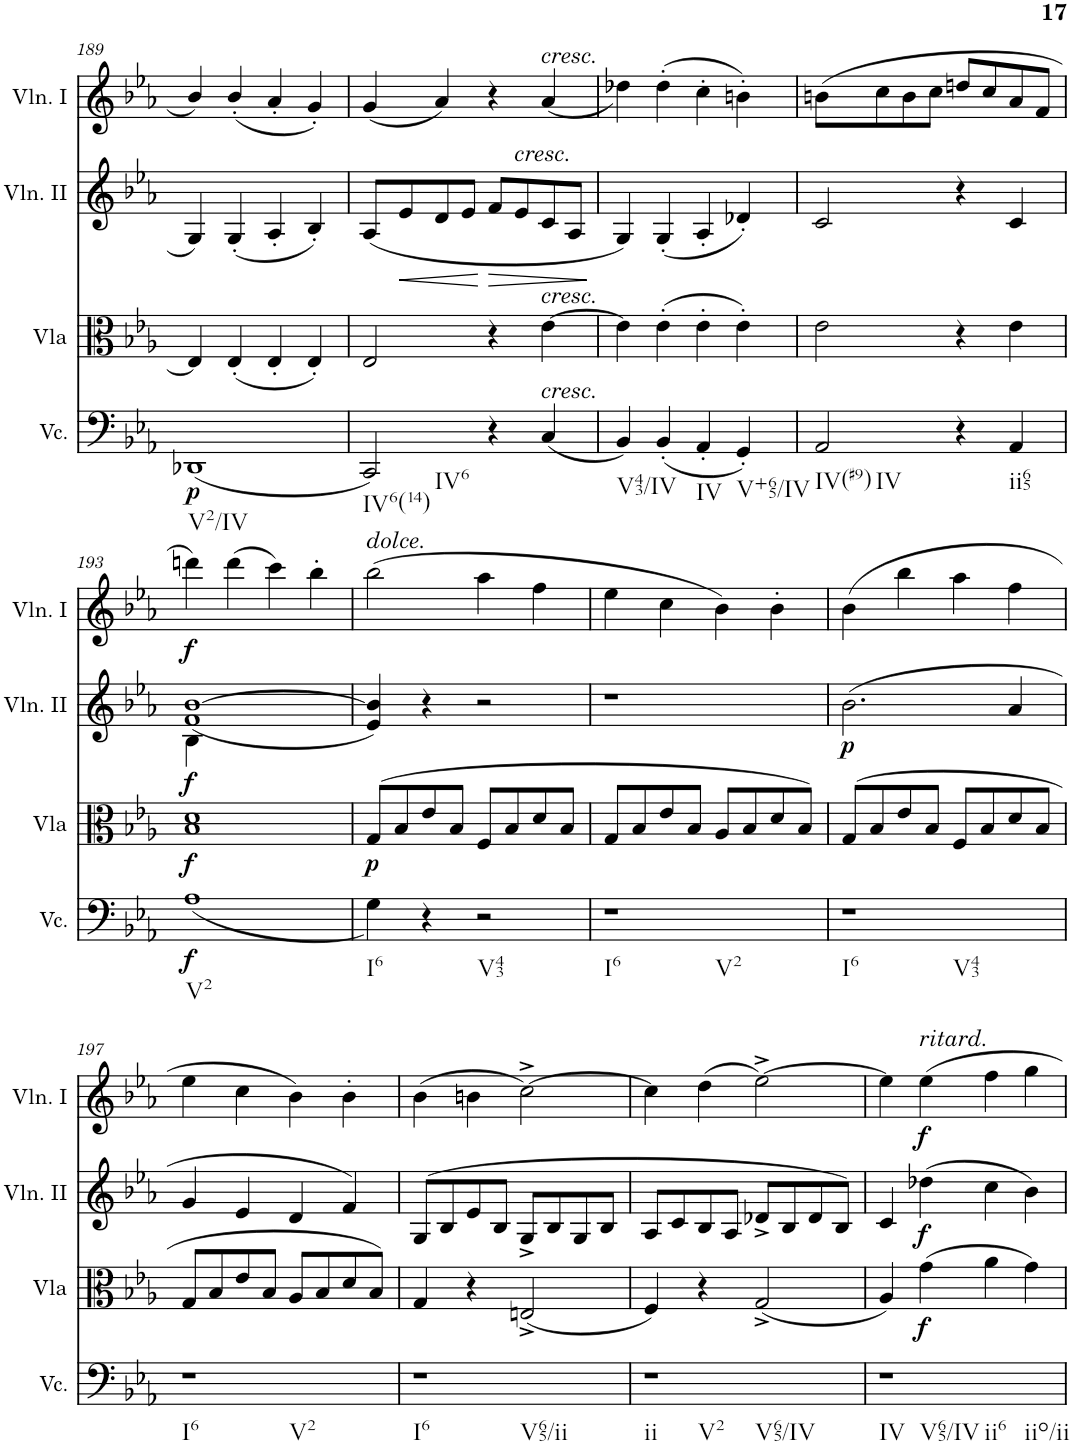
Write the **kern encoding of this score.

**kern	**dynam	**kern	**dynam	**kern	**dynam	**kern	**dynam
*part4	*part4	*part3	*part3	*part2	*part2	*part1	*part1
*staff4	*staff4	*staff3	*staff3	*staff2	*staff2	*staff1	*staff1
*I"Violoncello	*	*I"Viola	*	*I"Violino II	*	*I"Violino I	*
*I'Vc.	*	*I'Vla	*	*I'Vln. II	*	*I'Vln. I	*
!!LO:PB:g=z
*clefF4	*	*clefC3	*	*clefG2	*	*clefG2	*
*k[b-e-a-]	*	*k[b-e-a-]	*	*k[b-e-a-]	*	*k[b-e-a-]	*
*M4/4	*	*M4/4	*	*M4/4	*	*M4/4	*
*met(c)	*	*met(c)	*	*met(c)	*	*met(c)	*
=189	=189	=189	=189	=189	=189	=189	=189
!LO:TX:b:t=V2/IV	!	!	!	!	!	!	!
!	!LO:DY:b	!	!	!	!	!	!
(<1DD-X	p	4E-/]	.	4G/	.	4b-/	.
.	.	(<4E-'/	.	(<4G'/	.	(<4b-'/	.
.	.	4E-'/	.	4A-'/	.	4a-'/	.
.	.	4E-'/)	.	4B-'/)	.	4g'/)	.
=190	=190	=190	=190	=190	=190	=190	=190
!LO:TX:b:t=IV6(14)	!	!	!	!	!	!	!
!LO:TX:b:t=IV6	!	!	!	!	!	!	!
2CC/)	.	2E-/	.	(<8A-/L	.	(<4g/	.
!	!	!	!	!	!LO:HP:b	!	!
.	.	.	.	8e-/	<	.	.
.	.	.	.	8d/	.	4a-/)	.
.	.	.	.	8e-/J	.	.	.
!	!	!	!	!	!LO:HP:n=1:b	!	!
4r	.	4r	.	8f/L	[ >	4r	.
!	!	!	!	!LO:TX:a:i:t=cresc.	!	!	!
.	.	.	.	8e-/	.	.	.
!	!	!	!	!	!	!LO:TX:a:i:t=cresc.	!
!	!	!LO:TX:a:i:t=cresc.	!	!	!	!	!
!LO:TX:a:i:t=cresc.	!	!	!	!	!	!	!
(<4C/	.	[4e-\	.	8c/	.	(<4a-/	.
.	.	.	.	8A-/J	.	.	.
.	.	.	.	.	]	.	.
=191	=191	=191	=191	=191	=191	=191	=191
!LO:TX:b:t=V43/IV	!	!	!	!	!	!	!
4BB-/)	.	4e-\]	.	4G/)	.	4dd-X\)	.
(<4BB-'/	.	(>4e-'\	.	(<4G'/	.	(>4dd-'\	.
!LO:TX:b:t=IV	!	!	!	!	!	!	!
4AA-'/	.	4e-'\	.	4A-'/	.	4cc'\	.
!LO:TX:b:t=V+65/IV	!	!	!	!	!	!	!
4GG'/)	.	4e-'\)	.	4d-X'/)	.	4bn'\)	.
=192	=192	=192	=192	=192	=192	=192	=192
!LO:TX:b:t=IV(#9)	!	!	!	!	!	!	!
!LO:TX:b:t=IV	!	!	!	!	!	!	!
2AA-/	.	2e-\	.	2c/	.	(>8bn\L	.
.	.	.	.	.	.	8cc\	.
.	.	.	.	.	.	8b\	.
.	.	.	.	.	.	8cc\J	.
4r	.	4r	.	4r	.	8ddn/L	.
.	.	.	.	.	.	8cc/	.
!LO:TX:b:t=ii65	!	!	!	!	!	!	!
4AA-/	.	4e-\	.	4c/	.	8a-/	.
.	.	.	.	.	.	8f/J	.
!!LO:LB:g=z
=193	=193	=193	=193	=193	=193	=193	=193
*	*	*	*	*^	*	*	*
!LO:TX:b:t=V2	!	!	!	!	!	!	!	!
!	!LO:DY:b	!	!LO:DY:b	!	!	!LO:DY:b	!	!LO:DY:b
(<1A-	f	1B- 1d	f	(<1f [1b-	4B-\	f	4dddn\)	f
.	.	.	.	.	2.ryy	.	(>4ddd\	.
.	.	.	.	.	.	.	4ccc\)	.
.	.	.	.	.	.	.	4bb-'\	.
*	*	*	*	*v	*v	*	*	*
=194	=194	=194	=194	=194	=194	=194	=194
!	!	!	!	!	!	!LO:TX:a:i:t=dolce.	!
!LO:TX:b:t=I6	!	!	!	!	!	!	!
!	!	!	!LO:DY:b	!	!	!	!
4G\)	.	(>8G/L	p	4e-/ 4b-/])	.	(>2bb-\	.
.	.	8B-/	.	.	.	.	.
4r	.	8e-/	.	4r	.	.	.
.	.	8B-/J	.	.	.	.	.
!LO:TX:b:t=V43	!	!	!	!	!	!	!
2r	.	8F/L	.	2r	.	4aa-\	.
.	.	8B-/	.	.	.	.	.
.	.	8d/	.	.	.	4ff\	.
.	.	8B-/J	.	.	.	.	.
=195	=195	=195	=195	=195	=195	=195	=195
!LO:TX:b:t=I6	!	!	!	!	!	!	!
!LO:TX:b:t=V2	!	!	!	!	!	!	!
1r	.	8G/L	.	1r	.	4ee-\	.
.	.	8B-/	.	.	.	.	.
.	.	8e-/	.	.	.	4cc\	.
.	.	8B-/J	.	.	.	.	.
.	.	8A-/L	.	.	.	4b-\)	.
.	.	8B-/	.	.	.	.	.
.	.	8d/	.	.	.	4b-'\	.
.	.	8B-/J)	.	.	.	.	.
=196	=196	=196	=196	=196	=196	=196	=196
!LO:TX:b:t=I6	!	!	!	!	!	!	!
!LO:TX:b:t=V43	!	!	!	!	!	!	!
!	!	!	!	!	!LO:DY:b	!	!
1r	.	(>8G/L	.	(>2.b-\	p	(>4b-\	.
.	.	8B-/	.	.	.	.	.
.	.	8e-/	.	.	.	4bb-\	.
.	.	8B-/J	.	.	.	.	.
.	.	8F/L	.	.	.	4aa-\	.
.	.	8B-/	.	.	.	.	.
.	.	8d/	.	4a-/	.	4ff\	.
.	.	8B-/J	.	.	.	.	.
!!LO:LB:g=z
=197	=197	=197	=197	=197	=197	=197	=197
!LO:TX:b:t=I6	!	!	!	!	!	!	!
!LO:TX:b:t=V2	!	!	!	!	!	!	!
1r	.	8G/L	.	4g/	.	4ee-\	.
.	.	8B-/	.	.	.	.	.
.	.	8e-/	.	4e-/	.	4cc\	.
.	.	8B-/J	.	.	.	.	.
.	.	8A-/L	.	4d/	.	4b-\)	.
.	.	8B-/	.	.	.	.	.
.	.	8d/	.	4f/)	.	4b-'\	.
.	.	8B-/J)	.	.	.	.	.
=198	=198	=198	=198	=198	=198	=198	=198
!LO:TX:b:t=I6	!	!	!	!	!	!	!
!LO:TX:b:t=V65/ii	!	!	!	!	!	!	!
1r	.	4G/	.	(>8G/L	.	(>4b-\	.
.	.	.	.	8B-/	.	.	.
.	.	4r	.	8e-/	.	4bn\	.
.	.	.	.	8B-/J	.	.	.
.	.	(<2En^/	.	8G^/L	.	[2cc^\)	.
.	.	.	.	8B-/	.	.	.
.	.	.	.	8G/	.	.	.
.	.	.	.	8B-/J	.	.	.
=199	=199	=199	=199	=199	=199	=199	=199
!LO:TX:b:t=ii	!	!	!	!	!	!	!
!LO:TX:b:t=V2	!	!	!	!	!	!	!
!LO:TX:b:t=V65/IV	!	!	!	!	!	!	!
1r	.	4F/)	.	8A-/L	.	4cc\]	.
.	.	.	.	8c/	.	.	.
.	.	4r	.	8B-/	.	(>4dd\	.
.	.	.	.	8A-/J	.	.	.
.	.	(<2G^/	.	8d-X^/L	.	[2ee-^\)	.
.	.	.	.	8B-/	.	.	.
.	.	.	.	8d-/	.	.	.
.	.	.	.	8B-/J)	.	.	.
=200	=200	=200	=200	=200	=200	=200	=200
!LO:TX:b:t=IV	!	!	!	!	!	!	!
!LO:TX:b:t=V65/IV	!	!	!	!	!	!	!
!LO:TX:b:t=ii6	!	!	!	!	!	!	!
!LO:TX:b:t=iio/ii	!	!	!	!	!	!	!
1r	.	4A-/)	.	4c/	.	4ee-\]	.
!	!	!	!	!	!	!LO:TX:a:i:t=ritard.	!
!	!	!	!LO:DY:b	!	!LO:DY:b	!	!LO:DY:b
.	.	(>4g\	f	(>4dd-X\	f	4ee-\	f
.	.	4a-\	.	4cc\	.	4ff\	.
.	.	4g\)	.	4b-\)	.	4gg\	.
=	=	=	=	=	=	=	=
*-	*-	*-	*-	*-	*-	*-	*-
